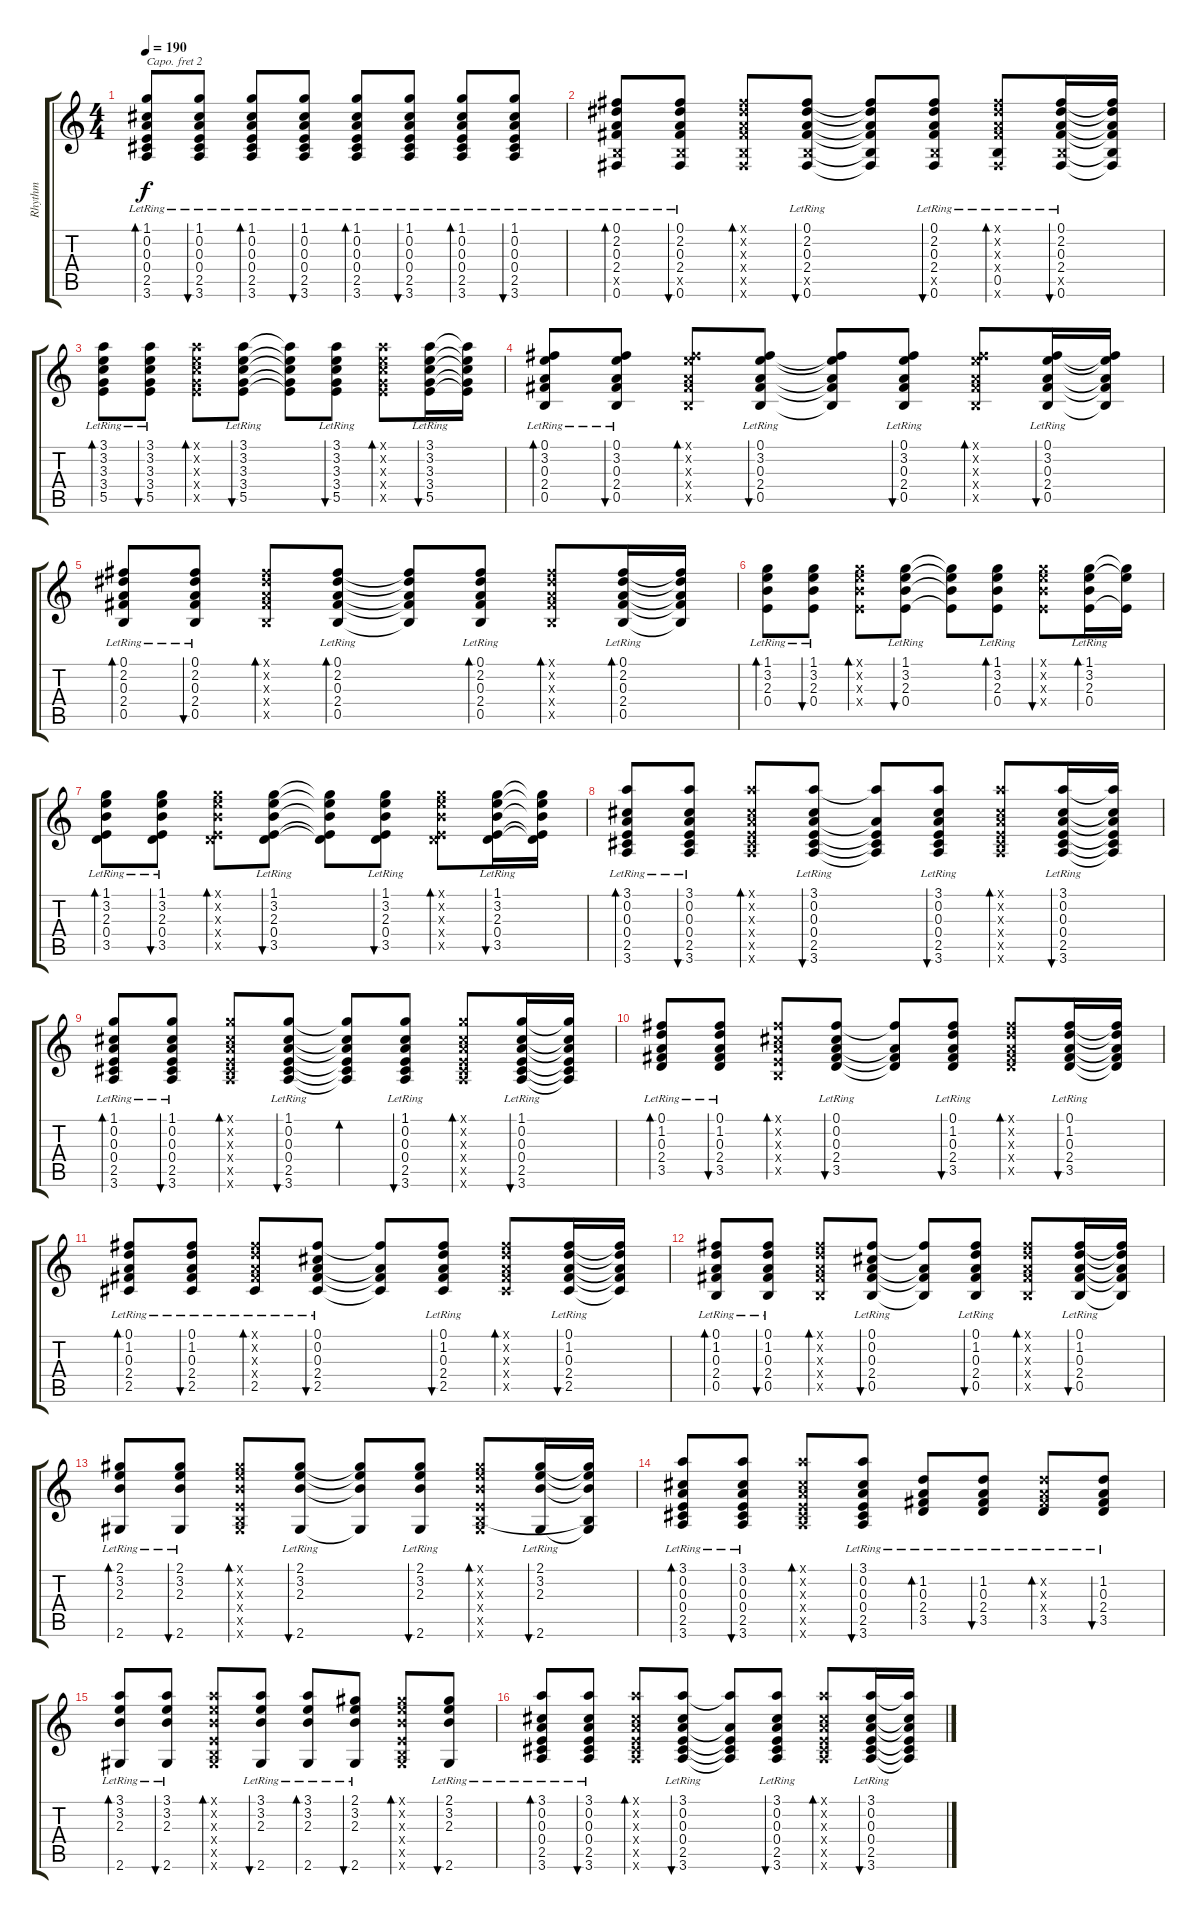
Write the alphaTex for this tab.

\track ("Rhythm" "Rhythm") {instrument acousticguitarsteel}
\staff {score tabs}
\capo 2
\tuning (E4 B3 G3 D3 A2 E2) {hide}
\ts (4 4)
\tempo 190
\clef g2
\ks c
(1.1{lr} 0.2{lr} 0.3{lr} 0.4{lr} 2.5{lr} 3.6{lr}).8{bd 60 dy f} (1.1{lr} 0.2{lr} 0.3{lr} 0.4{lr} 2.5{lr} 3.6{lr}).8{bu 60} (1.1{lr} 0.2{lr} 0.3{lr} 0.4{lr} 2.5{lr} 3.6{lr}).8{bd 60} (1.1{lr} 0.2{lr} 0.3{lr} 0.4{lr} 2.5{lr} 3.6{lr}).8{bu 60} (1.1{lr} 0.2{lr} 0.3{lr} 0.4{lr} 2.5{lr} 3.6{lr}).8{bd 60} (1.1{lr} 0.2{lr} 0.3{lr} 0.4{lr} 2.5{lr} 3.6{lr}).8{bu 60} (1.1{lr} 0.2{lr} 0.3{lr} 0.4{lr} 2.5{lr} 3.6{lr}).8{bd 60} (1.1{lr} 0.2{lr} 0.3{lr} 0.4{lr} 2.5{lr} 3.6{lr}).8{bu 60} |
(0.1{lr} 2.2{lr} 0.3{lr} 2.4{lr} 0.5{x} 0.6{lr}).8{bd 60} (0.1{lr} 2.2{lr} 0.3{lr} 2.4{lr} 0.5{x} 0.6{lr}).8{bu 60} (0.1{x} 2.2{x} 0.3{x} 2.4{x} 0.5{x} 0.6{x}).8{bd 60} (0.1{lr} 2.2{lr} 0.3{lr} 2.4{lr} 0.5{x} 0.6{lr}).8{bu 60} (0.1{t} 2.2{t} 0.3{t} 2.4{t} 0.5{t} 0.6{t}).8 (0.1{lr} 2.2{lr} 0.3{lr} 2.4{lr} 0.5{x} 0.6{lr}).8{bu 60} (0.1{x} 2.2{x} 0.3{x} 2.4{x} 0.5{lr} 0.6{x}).8{bd 60} (0.1{lr} 2.2{lr} 0.3{lr} 2.4{lr} 0.5{x} 0.6{lr}).16{bu 60} (0.1{t} 2.2{t} 0.3{t} 2.4{t} 0.5{t} 0.6{t}).16 |
(3.1{lr} 3.2{lr} 3.3{lr} 3.4{lr} 5.5{lr}).8{bd 60} (3.1{lr} 3.2{lr} 3.3{lr} 3.4{lr} 5.5{lr}).8{bu 60} (3.1{x} 3.2{x} 3.3{x} 3.4{x} 5.5{x}).8{bd 60} (3.1{lr} 3.2{lr} 3.3{lr} 3.4{lr} 5.5{lr}).8{bu 60} (3.1{t} 3.2{t} 3.3{t} 3.4{t} 5.5{t}).8 (3.1{lr} 3.2{lr} 3.3{lr} 3.4{lr} 5.5{lr}).8{bu 60} (3.1{x} 3.2{x} 3.3{x} 3.4{x} 5.5{x}).8{bd 60} (3.1{lr} 3.2{lr} 3.3{lr} 3.4{lr} 5.5{lr}).16{bu 60} (3.1{t} 3.2{t} 3.3{t} 3.4{t} 5.5{t}).16 |
(0.1{lr} 3.2{lr} 0.3{lr} 2.4{lr} 0.5{lr}).8{bd 60} (0.1{lr} 3.2{lr} 0.3{lr} 2.4{lr} 0.5{lr}).8{bu 60} (0.1{x} 3.2{x} 0.3{x} 2.4{x} 0.5{x}).8{bd 60} (0.1{lr} 3.2{lr} 0.3{lr} 2.4{lr} 0.5{lr}).8{bu 60} (0.1{t} 3.2{t} 0.3{t} 2.4{t} 0.5{t}).8 (0.1{lr} 3.2{lr} 0.3{lr} 2.4{lr} 0.5{lr}).8{bu 60} (0.1{x} 3.2{x} 0.3{x} 2.4{x} 0.5{x}).8{bd 60} (0.1{lr} 3.2{lr} 0.3{lr} 2.4{lr} 0.5{lr}).16{bu 60} (0.1{t} 3.2{t} 0.3{t} 2.4{t} 0.5{t}).16 |
(0.1{lr} 2.2{lr} 0.3{lr} 2.4{lr} 0.5{lr}).8{bd 60} (0.1{lr} 2.2{lr} 0.3{lr} 2.4{lr} 0.5{lr}).8{bu 60} (0.1{x} 2.2{x} 0.3{x} 2.4{x} 0.5{x}).8{bd 60} (0.1{lr} 2.2{lr} 0.3{lr} 2.4{lr} 0.5{lr}).8{bd 60} (0.1{t} 2.2{t} 0.3{t} 2.4{t} 0.5{t}).8 (0.1{lr} 2.2{lr} 0.3{lr} 2.4{lr} 0.5{lr}).8{bd 60} (0.1{x} 2.2{x} 0.3{x} 2.4{x} 0.5{x}).8{bd 60} (0.1{lr} 2.2{lr} 0.3{lr} 2.4{lr} 0.5{lr}).16{bd 60} (0.1{t} 2.2{t} 0.3{t} 2.4{t} 0.5{t}).16 |
(1.1{lr} 3.2{lr} 2.3{lr} 0.4{lr}).8{bd 60} (1.1{lr} 3.2{lr} 2.3{lr} 0.4{lr}).8{bu 60} (1.1{x} 3.2{x} 2.3{x} 0.4{x}).8{bd 60} (1.1{lr} 3.2{lr} 2.3{lr} 0.4{lr}).8{bu 60} (1.1{t} 3.2{t} 2.3{t} 0.4{t}).8 (1.1{lr} 3.2{lr} 2.3{lr} 0.4{lr}).8{bd 60} (1.1{x} 3.2{x} 2.3{x} 0.4{x}).8{bu 60} (1.1{lr} 3.2{lr} 2.3{lr} 0.4{lr}).16{bd 60} (1.1{t} 3.2{t} 0.4{t}).16 |
(1.1{lr} 3.2{lr} 2.3{lr} 0.4{lr} 3.5{lr}).8{bd 60} (1.1{lr} 3.2{lr} 2.3{lr} 0.4{lr} 3.5{lr}).8{bu 60} (1.1{x} 3.2{x} 2.3{x} 0.4{x} 3.5{x}).8{bd 60} (1.1{lr} 3.2{lr} 2.3{lr} 0.4{lr} 3.5{lr}).8{bu 60} (1.1{t} 3.2{t} 2.3{t} 0.4{t} 3.5{t}).8 (1.1{lr} 3.2{lr} 2.3{lr} 0.4{lr} 3.5{lr}).8{bu 60} (1.1{x} 3.2{x} 2.3{x} 0.4{x} 3.5{x}).8{bd 60} (1.1{lr} 3.2{lr} 2.3{lr} 0.4{lr} 3.5{lr}).16{bu 60} (1.1{t} 3.2{t} 2.3{t} 0.4{t} 3.5{t}).16 |
(3.1{lr} 0.2{lr} 0.3{lr} 0.4{lr} 2.5{lr} 3.6{lr}).8{bd 60} (3.1{lr} 0.2{lr} 0.3{lr} 0.4{lr} 2.5{lr} 3.6{lr}).8{bu 60} (3.1{x} 0.2{x} 0.3{x} 0.4{x} 2.5{x} 3.6{x}).8{bd 60} (3.1{lr} 0.2{lr} 0.3{lr} 0.4{lr} 2.5{lr} 3.6{lr}).8{bu 60} (3.1{t} 0.3{t} 0.4{t} 2.5{t} 3.6{t}).8 (3.1{lr} 0.2{lr} 0.3{lr} 0.4{lr} 2.5{lr} 3.6{lr}).8{bu 60} (3.1{x} 0.2{x} 0.3{x} 0.4{x} 2.5{x} 3.6{x}).8{bd 60} (3.1{lr} 0.2{lr} 0.3{lr} 0.4{lr} 2.5{lr} 3.6{lr}).16{bu 60} (3.1{t} 0.2{t} 0.3{t} 0.4{t} 2.5{t} 3.6{t}).16 |
(1.1{lr} 0.2{lr} 0.3{lr} 0.4{lr} 2.5{lr} 3.6{lr}).8{bd 60} (1.1{lr} 0.2{lr} 0.3{lr} 0.4{lr} 2.5{lr} 3.6{lr}).8{bu 60} (1.1{x} 0.2{x} 0.3{x} 0.4{x} 2.5{x} 3.6{x}).8{bd 60} (1.1{lr} 0.2{lr} 0.3{lr} 0.4{lr} 2.5{lr} 3.6{lr}).8{bu 60} (1.1{t} 0.2{t} 0.3{t} 0.4{t} 2.5{t} 3.6{t}).8{bd 60} (1.1{lr} 0.2{lr} 0.3{lr} 0.4{lr} 2.5{lr} 3.6{lr}).8{bu 60} (1.1{x} 0.2{x} 0.3{x} 0.4{x} 2.5{x} 3.6{x}).8{bd 60} (1.1{lr} 0.2{lr} 0.3{lr} 0.4{lr} 2.5{lr} 3.6{lr}).16{bu 60} (1.1{t} 0.2{t} 0.3{t} 0.4{t} 2.5{t} 3.6{t}).16 |
(0.1{lr} 1.2{lr} 0.3{lr} 2.4{lr} 3.5{lr}).8{bd 60} (0.1{lr} 1.2{lr} 0.3{lr} 2.4{lr} 3.5{lr}).8{bu 60} (0.1{x} 0.2{x} 0.3{x} 0.4{x} 0.5{x}).8{bd 60} (0.1{lr} 0.2{lr} 0.3{lr} 2.4{lr} 3.5{lr}).8{bu 60} (0.1{t} 0.3{t} 2.4{t} 3.5{t}).8 (0.1{lr} 1.2{lr} 0.3{lr} 2.4{lr} 3.5{lr}).8{bu 60} (0.1{x} 1.2{x} 0.3{x} 2.4{x} 3.5{x}).8{bd 60} (0.1{lr} 1.2{lr} 0.3{lr} 2.4{lr} 3.5{lr}).16{bu 60} (0.1{t} 1.2{t} 0.3{t} 2.4{t} 3.5{t}).16 |
(0.1{lr} 1.2{lr} 0.3{lr} 2.4{lr} 2.5{lr}).8{bd 60} (0.1{lr} 1.2{lr} 0.3{lr} 2.4{lr} 2.5{lr}).8{bu 60} (0.1{x} 1.2{x} 0.3{x} 2.4{x} 2.5{lr}).8{bd 60} (0.1{lr} 0.2{lr} 0.3{lr} 2.4{lr} 2.5{lr}).8{bu 60} (0.1{t} 0.3{t} 2.4{t} 2.5{t}).8 (0.1{lr} 1.2{lr} 0.3{lr} 2.4{lr} 2.5{lr}).8{bu 60} (0.1{x} 1.2{x} 0.3{x} 2.4{x} 2.5{x}).8{bd 60} (0.1{lr} 1.2{lr} 0.3{lr} 2.4{lr} 2.5{lr}).16{bu 60} (0.1{t} 1.2{t} 0.3{t} 2.4{t} 2.5{t}).16 |
(0.1{lr} 1.2{lr} 0.3{lr} 2.4{lr} 0.5{lr}).8{bd 60} (0.1{lr} 1.2{lr} 0.3{lr} 2.4{lr} 0.5{lr}).8{bu 60} (0.1{x} 1.2{x} 0.3{x} 2.4{x} 0.5{x}).8{bd 60} (0.1{lr} 0.2{lr} 0.3{lr} 2.4{lr} 0.5{lr}).8{bu 60} (0.1{t} 0.3{t} 2.4{t} 0.5{t}).8 (0.1{lr} 1.2{lr} 0.3{lr} 2.4{lr} 0.5{lr}).8{bu 60} (0.1{x} 1.2{x} 0.3{x} 2.4{x} 0.5{x}).8{bd 60} (0.1{lr} 1.2{lr} 0.3{lr} 2.4{lr} 0.5{lr}).16{bu 60} (0.1{t} 1.2{t} 0.3{t} 2.4{t} 0.5{t}).16 |
(2.1{lr} 3.2{lr} 2.3{lr} 2.6{lr}).8{bd 60} (2.1{lr} 3.2{lr} 2.3{lr} 2.6{lr}).8{bu 60} (2.1{x} 3.2{x} 2.3{x} 0.4{x} 0.5{x} 2.6{x}).8{bd 60} (2.1{lr} 3.2{lr} 2.3{lr} 2.6{lr}).8{bu 60} (2.1{t} 3.2{t} 2.3{t} 2.6{t}).8 (2.1{lr} 3.2{lr} 2.3{lr} 2.6{lr}).8{bu 60} (2.1{x} 3.2{x} 2.3{x} 0.4{x} 0.5{x} 2.6{x}).8{bd 60} (2.1{lr} 3.2{lr} 2.3{lr} 2.6{lr}).16{bu 60} (2.1{t} 3.2{t} 2.3{t} 0.5{t} 2.6{t}).16 |
(3.1{lr} 0.2{lr} 0.3{lr} 0.4{lr} 2.5{lr} 3.6{lr}).8{bd 60} (3.1{lr} 0.2{lr} 0.3{lr} 0.4{lr} 2.5{lr} 3.6{lr}).8{bu 60} (3.1{x} 0.2{x} 0.3{x} 0.4{x} 2.5{x} 3.6{x}).8{bd 60} (3.1{lr} 0.2{lr} 0.3{lr} 0.4{lr} 2.5{lr} 3.6{lr}).8{bu 60} (1.2{lr} 0.3{lr} 2.4{lr} 3.5{lr}).8{bd 60} (1.2{lr} 0.3{lr} 2.4{lr} 3.5{lr}).8{bu 60} (1.2{x} 0.3{x} 2.4{x} 3.5{lr}).8{bd 60} (1.2{lr} 0.3{lr} 2.4{lr} 3.5{lr}).8{bu 60} |
(3.1{lr} 3.2{lr} 2.3{lr} 2.6{lr}).8{bd 60} (3.1{lr} 3.2{lr} 2.3{lr} 2.6{lr}).8{bu 60} (3.1{x} 3.2{x} 2.3{x} 0.4{x} 0.5{x} 2.6{x}).8{bd 60} (3.1{lr} 3.2{lr} 2.3{lr} 2.6{lr}).8{bu 60} (3.1{lr} 3.2{lr} 2.3{lr} 2.6{lr}).8{bd 60} (2.1{lr} 3.2{lr} 2.3{lr} 2.6{lr}).8{bu 60} (2.1{x} 3.2{x} 2.3{x} 0.4{x} 0.5{x} 2.6{x}).8{bd 60} (2.1{lr} 3.2{lr} 2.3{lr} 2.6{lr}).8{bu 60} |
(3.1{lr} 0.2{lr} 0.3{lr} 0.4{lr} 2.5{lr} 3.6{lr}).8{bd 60} (3.1{lr} 0.2{lr} 0.3{lr} 0.4{lr} 2.5{lr} 3.6{lr}).8{bu 60} (3.1{x} 0.2{x} 0.3{x} 0.4{x} 2.5{x} 3.6{x}).8{bd 60} (3.1{lr} 0.2{lr} 0.3{lr} 0.4{lr} 2.5{lr} 3.6{lr}).8{bu 60} (3.1{t} 0.3{t} 0.4{t} 2.5{t} 3.6{t}).8 (3.1{lr} 0.2{lr} 0.3{lr} 0.4{lr} 2.5{lr} 3.6{lr}).8{bu 60} (3.1{x} 0.2{x} 0.3{x} 0.4{x} 2.5{x} 3.6{x}).8{bd 60} (3.1{lr} 0.2{lr} 0.3{lr} 0.4{lr} 2.5{lr} 3.6{lr}).16{bu 60} (3.1{t} 0.2{t} 0.3{t} 0.4{t} 2.5{t} 3.6{t}).16
